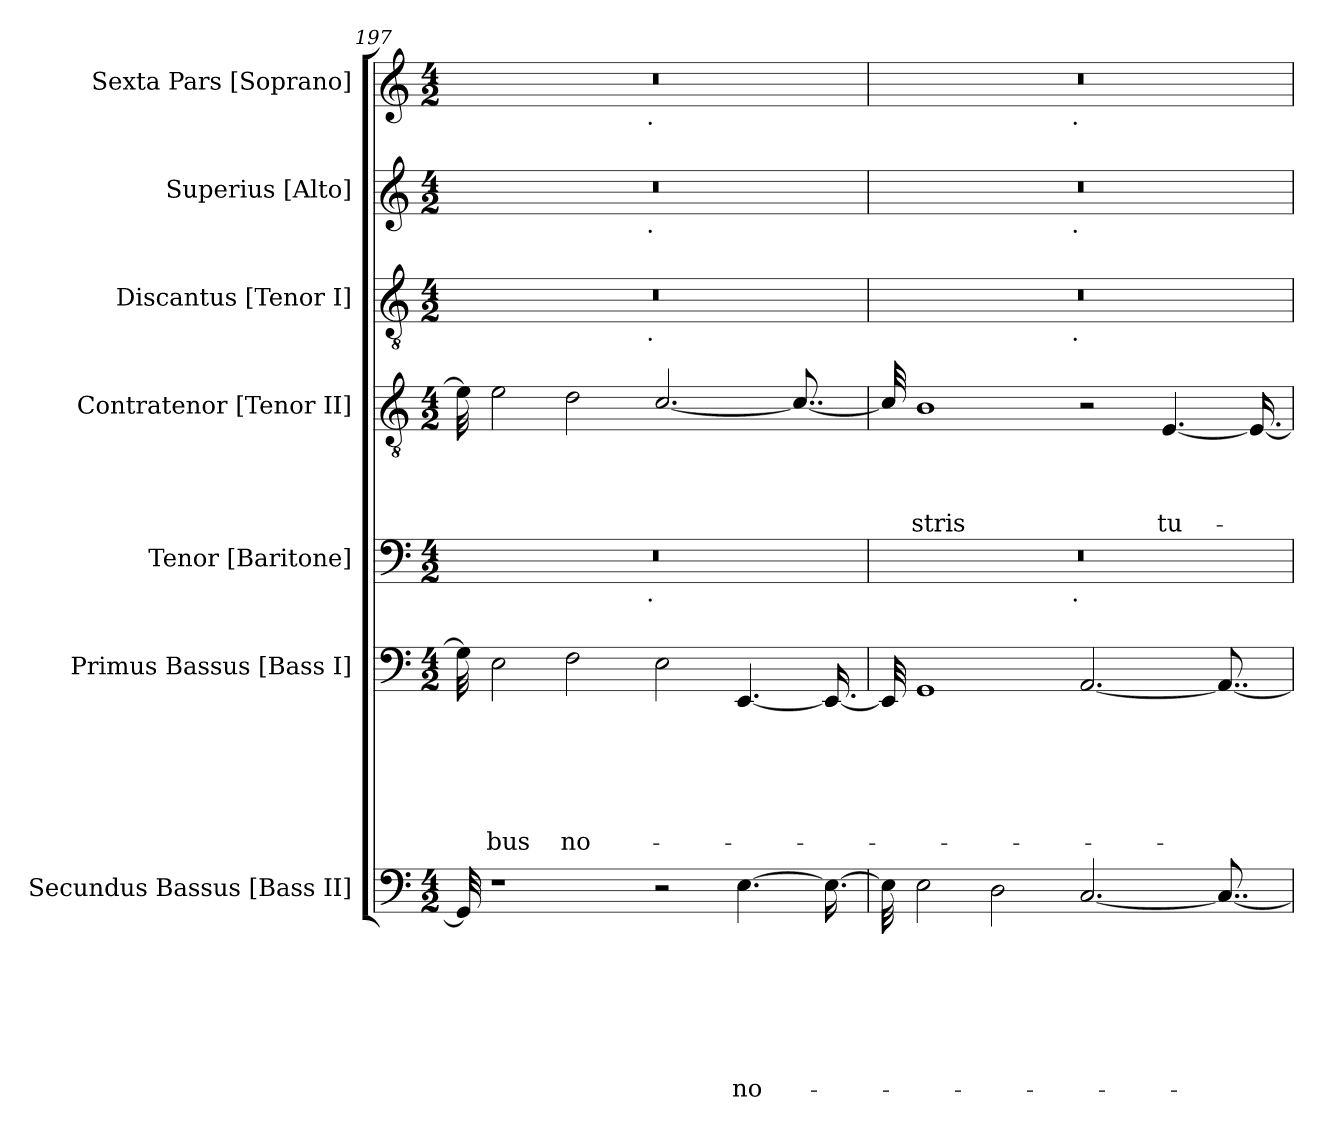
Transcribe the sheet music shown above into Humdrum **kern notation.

**kern	**text	**text	**text	**text	**text	**text	**text	**kern	**text	**text	**text	**text	**text	**text	**kern	**kern	**text	**text	**text	**text	**kern	**kern	**kern
*part7	*part7	*part7	*part7	*part7	*part7	*part7	*part7	*part6	*part6	*part6	*part6	*part6	*part6	*part6	*part5	*part4	*part4	*part4	*part4	*part4	*part3	*part2	*part1
*staff7	*staff7	*staff7	*staff7	*staff7	*staff7	*staff7	*staff7	*staff6	*staff6	*staff6	*staff6	*staff6	*staff6	*staff6	*staff5	*staff4	*staff4	*staff4	*staff4	*staff4	*staff3	*staff2	*staff1
*I"Secundus Bassus [Bass II]	*	*	*	*	*	*	*	*I"Primus Bassus [Bass I]	*	*	*	*	*	*	*I"Tenor [Baritone]	*I"Contratenor [Tenor II]	*	*	*	*	*I"Discantus [Tenor I]	*I"Superius [Alto]	*I"Sexta Pars [Soprano]
*I'B II	*	*	*	*	*	*	*	*I'B I	*	*	*	*	*	*	*I'Bar	*I'T II	*	*	*	*	*I'T I	*I'A	*I'S
*clefF4	*	*	*	*	*	*	*	*clefF4	*	*	*	*	*	*	*clefF4	*clefGv2	*	*	*	*	*clefGv2	*clefG2	*clefG2
*k[]	*	*	*	*	*	*	*	*k[]	*	*	*	*	*	*	*k[]	*k[]	*	*	*	*	*k[]	*k[]	*k[]
*C:	*	*	*	*	*	*	*	*C:	*	*	*	*	*	*	*C:	*C:	*	*	*	*	*C:	*C:	*C:
*M4/2	*	*	*	*	*	*	*	*M4/2	*	*	*	*	*	*	*M4/2	*M4/2	*	*	*	*	*M4/2	*M4/2	*M4/2
=197	=197	=197	=197	=197	=197	=197	=197	=197	=197	=197	=197	=197	=197	=197	=197	=197	=197	=197	=197	=197	=197	=197	=197
*	*	*	*	*	*	*	*	*	*	*	*	*	*	*	*^	*	*	*	*	*	*^	*^	*^
32GG/]	.	.	.	.	.	.	.	32G\]	.	.	.	.	.	.	0r	1ryy	32e\]	.	.	.	.	0r	1ryy	0r	1ryy	0r	1ryy
!	!	!	!	!	!	!	!	!	!	!	!	!	!	!LO:LY:b	!	!	!	!	!	!	!	!	!	!	!	!	!
1r	.	.	.	.	.	.	.	2E\	.	.	.	.	.	-bus	.	.	2e\	.	.	.	.	.	.	.	.	.	.
!	!	!	!	!	!	!	!	!	!	!	!	!	!	!LO:LY:b	!	!	!	!	!	!	!	!	!	!	!	!	!
.	.	.	.	.	.	.	.	2F\	.	.	.	.	.	no-	.	.	2d\	.	.	.	.	.	.	.	.	.	.
.	.	.	.	.	.	.	.	.	.	.	.	.	.	.	.	64ryy	.	.	.	.	.	.	64ryy	.	64ryy	.	64ryy
!	!	!	!	!	!	!	!	!	!	!	!	!	!	!	!	!	!	!	!	!	!	!	!	!	!	!	!LO:TX:b:t=.
!	!	!	!	!	!	!	!	!	!	!	!	!	!	!	!	!	!	!	!	!	!	!	!	!	!LO:TX:b:t=.	!	!
!	!	!	!	!	!	!	!	!	!	!	!	!	!	!	!	!	!	!	!	!	!	!	!LO:TX:b:t=.	!	!	!	!
!	!	!	!	!	!	!	!	!	!	!	!	!	!	!	!	!LO:TX:b:t=.	!	!	!	!	!	!	!	!	!	!	!
.	.	.	.	.	.	.	.	.	.	.	.	.	.	.	.	2ryy	.	.	.	.	.	.	2ryy	.	2ryy	.	2ryy
2r	.	.	.	.	.	.	.	2E\	.	.	.	.	.	.	.	.	[<2.c/	.	.	.	.	.	.	.	.	.	.
.	.	.	.	.	.	.	.	.	.	.	.	.	.	.	.	4ryy	.	.	.	.	.	.	4ryy	.	4ryy	.	4ryy
!	!	!	!	!	!	!	!LO:LY:b:rj	!	!	!	!	!	!	!	!	!	!	!	!	!	!	!	!	!	!	!	!
[>4.E\	.	.	.	.	.	.	no-	[<4.EE/	.	.	.	.	.	.	.	.	.	.	.	.	.	.	.	.	.	.	.
.	.	.	.	.	.	.	.	.	.	.	.	.	.	.	.	8...ryy	.	.	.	.	.	.	8...ryy	.	8...ryy	.	8...ryy
.	.	.	.	.	.	.	.	.	.	.	.	.	.	.	.	.	8..c/_	.	.	.	.	.	.	.	.	.	.
16.E\_	.	.	.	.	.	.	.	16.EE/_	.	.	.	.	.	.	.	.	.	.	.	.	.	.	.	.	.	.	.
=198	=198	=198	=198	=198	=198	=198	=198	=198	=198	=198	=198	=198	=198	=198	=198	=198	=198	=198	=198	=198	=198	=198	=198	=198	=198	=198	=198
32E\]	.	.	.	.	.	.	.	32EE/]	.	.	.	.	.	.	0r	1ryy	32c/]	.	.	.	.	0r	1ryy	0r	1ryy	0r	1ryy
!	!	!	!	!	!	!	!	!	!	!	!	!	!	!	!	!	!	!	!	!	!LO:LY:b	!	!	!	!	!	!
2E\	.	.	.	.	.	.	.	1GG	.	.	.	.	.	.	.	.	1B	.	.	.	-stris	.	.	.	.	.	.
2D\	.	.	.	.	.	.	.	.	.	.	.	.	.	.	.	.	.	.	.	.	.	.	.	.	.	.	.
.	.	.	.	.	.	.	.	.	.	.	.	.	.	.	.	64ryy	.	.	.	.	.	.	64ryy	.	64ryy	.	64ryy
!	!	!	!	!	!	!	!	!	!	!	!	!	!	!	!	!	!	!	!	!	!	!	!	!	!	!	!LO:TX:b:t=.
!	!	!	!	!	!	!	!	!	!	!	!	!	!	!	!	!	!	!	!	!	!	!	!	!	!LO:TX:b:t=.	!	!
!	!	!	!	!	!	!	!	!	!	!	!	!	!	!	!	!	!	!	!	!	!	!	!LO:TX:b:t=.	!	!	!	!
!	!	!	!	!	!	!	!	!	!	!	!	!	!	!	!	!LO:TX:b:t=.	!	!	!	!	!	!	!	!	!	!	!
.	.	.	.	.	.	.	.	.	.	.	.	.	.	.	.	2ryy	.	.	.	.	.	.	2ryy	.	2ryy	.	2ryy
[<2.C/	.	.	.	.	.	.	.	[<2.AA/	.	.	.	.	.	.	.	.	2r	.	.	.	.	.	.	.	.	.	.
.	.	.	.	.	.	.	.	.	.	.	.	.	.	.	.	4ryy	.	.	.	.	.	.	4ryy	.	4ryy	.	4ryy
!	!	!	!	!	!	!	!	!	!	!	!	!	!	!	!	!	!	!	!	!	!LO:LY:b	!	!	!	!	!	!
.	.	.	.	.	.	.	.	.	.	.	.	.	.	.	.	.	[<4.E/	.	.	.	tu-	.	.	.	.	.	.
.	.	.	.	.	.	.	.	.	.	.	.	.	.	.	.	8...ryy	.	.	.	.	.	.	8...ryy	.	8...ryy	.	8...ryy
8..C/_	.	.	.	.	.	.	.	8..AA/_	.	.	.	.	.	.	.	.	.	.	.	.	.	.	.	.	.	.	.
.	.	.	.	.	.	.	.	.	.	.	.	.	.	.	.	.	16.E/_	.	.	.	.	.	.	.	.	.	.
*	*	*	*	*	*	*	*	*	*	*	*	*	*	*	*	*	*	*	*	*	*	*v	*v	*	*	*v	*v
*	*	*	*	*	*	*	*	*	*	*	*	*	*	*	*v	*v	*	*	*	*	*	*	*v	*v	*
=	=	=	=	=	=	=	=	=	=	=	=	=	=	=	=	=	=	=	=	=	=	=	=
*-	*-	*-	*-	*-	*-	*-	*-	*-	*-	*-	*-	*-	*-	*-	*-	*-	*-	*-	*-	*-	*-	*-	*-
